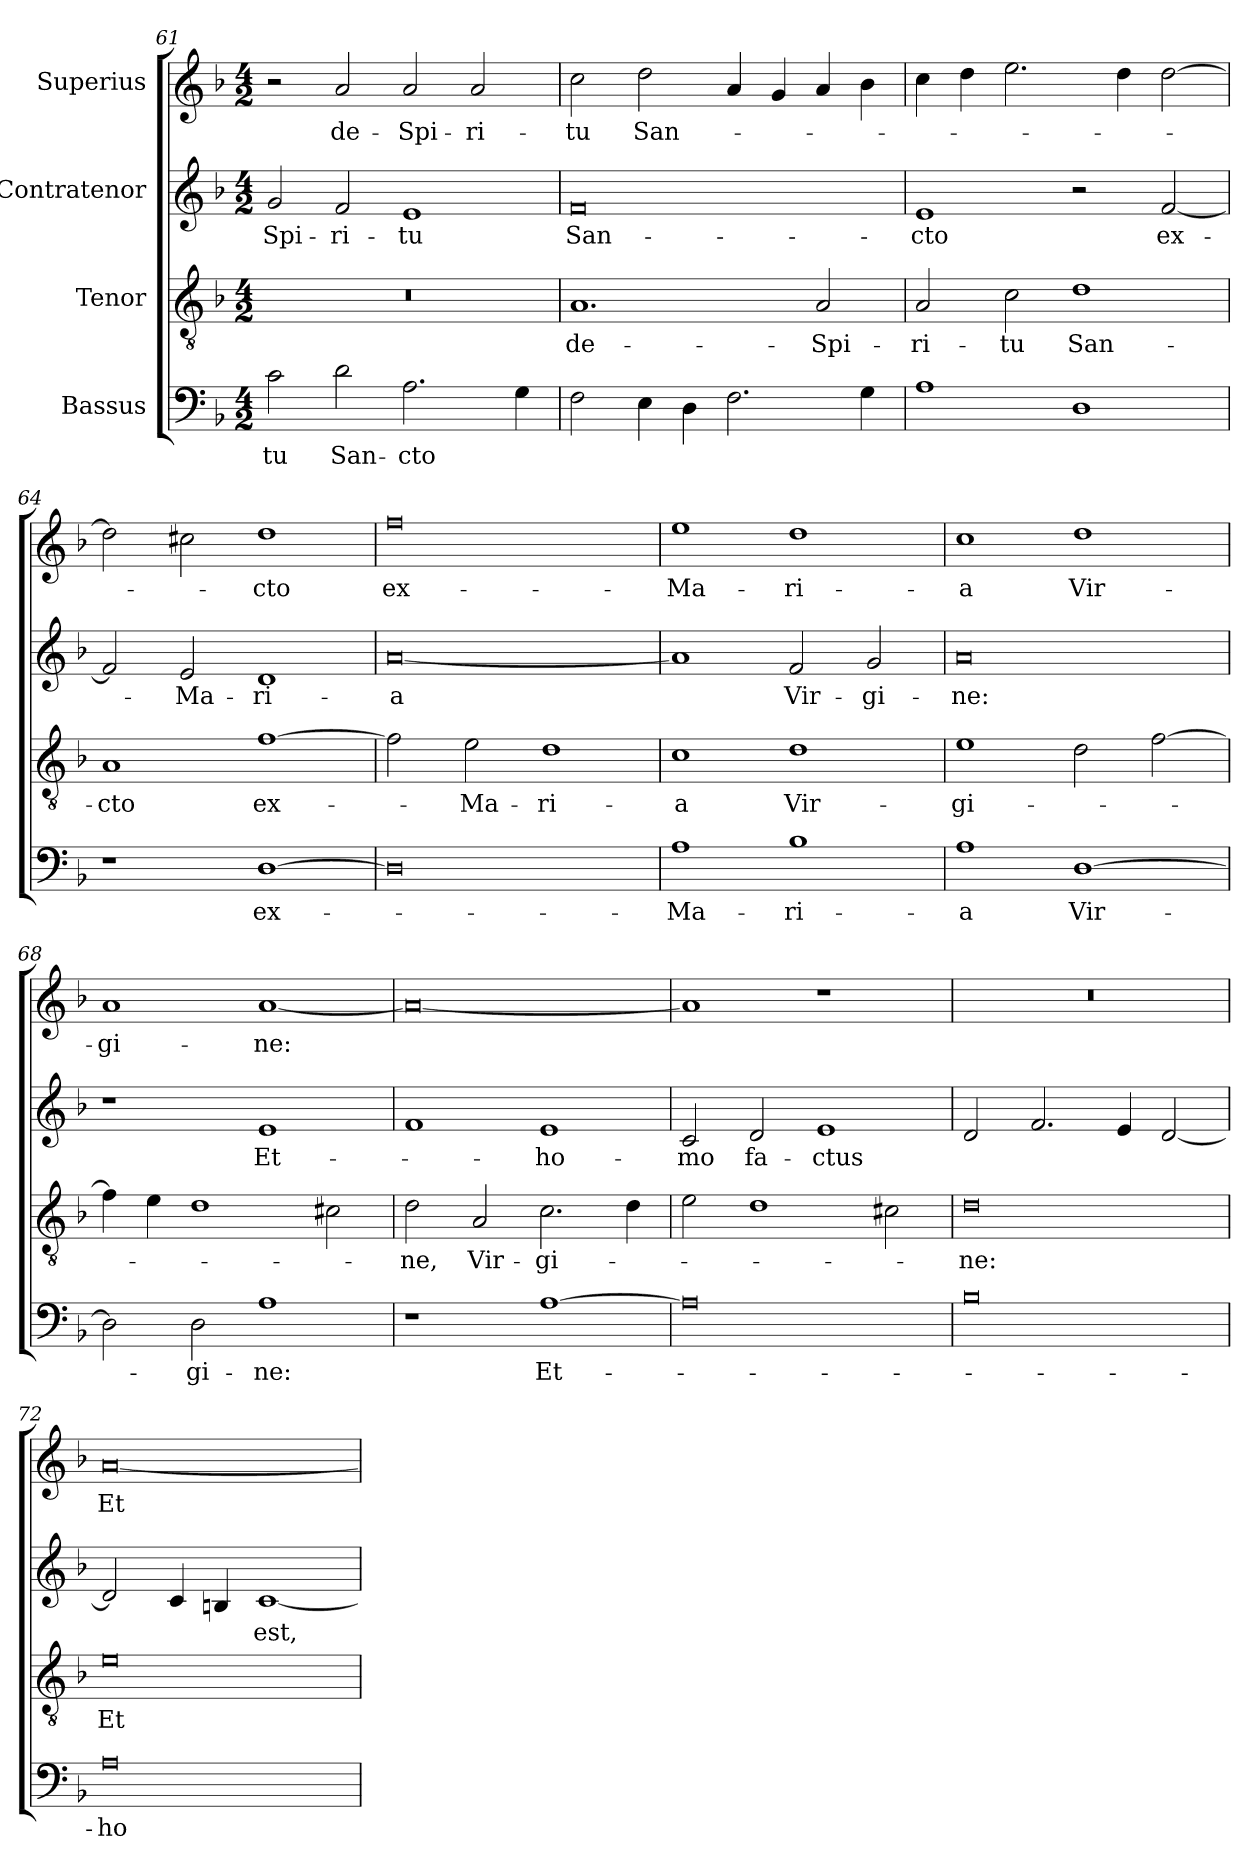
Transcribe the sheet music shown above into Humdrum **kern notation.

**kern	**text	**kern	**text	**kern	**text	**kern	**text
*part4	*part4	*part3	*part3	*part2	*part2	*part1	*part1
*staff4	*staff4	*staff3	*staff3	*staff2	*staff2	*staff1	*staff1
*I"Bassus	*	*I"Tenor	*	*I"Contratenor	*	*I"Superius	*
*clefF4	*	*clefGv2	*	*clefG2	*	*clefG2	*
*k[b-]	*	*k[b-]	*	*k[b-]	*	*k[b-]	*
*M4/2	*	*M4/2	*	*M4/2	*	*M4/2	*
=61	=61	=61	=61	=61	=61	=61	=61
2c\	-tu	0r	.	2g/	Spi-	2r	.
2d\	San-	.	.	2f/	-ri-	2a/	de-
2.A\	-cto	.	.	1e/	-tu	2a/	Spi-
.	.	.	.	.	.	2a/	-ri-
4G\	.	.	.	.	.	.	.
=62	=62	=62	=62	=62	=62	=62	=62
2F\	.	1.A/	de-	0f/	San-	2cc\	-tu
4E\	.	.	.	.	.	2dd\	San-
4D\	.	.	.	.	.	.	.
2.F\	.	.	.	.	.	4a/	.
.	.	.	.	.	.	4g/	.
.	.	2A/	Spi-	.	.	4a/	.
4G\	.	.	.	.	.	4b-\	.
=63	=63	=63	=63	=63	=63	=63	=63
1A\	.	2A/	-ri-	1e/	-cto	4cc\	.
.	.	.	.	.	.	4dd\	.
.	.	2c\	-tu	.	.	2.ee\	.
1D\	.	1d\	San-	2r	.	.	.
.	.	.	.	.	.	4dd\	.
.	.	.	.	[2f/	ex-	[2dd\	.
=64	=64	=64	=64	=64	=64	=64	=64
1r	.	1A/	-cto	2f/]	.	2dd\]	.
.	.	.	.	2e/	Ma-	2cc#X\	.
[1D\	ex-	[1f\	ex-	1d/	-ri-	1dd\	-cto
=65	=65	=65	=65	=65	=65	=65	=65
0D\]	.	2f\]	.	[0a/	-a	0ff\	ex-
.	.	2e\	Ma-	.	.	.	.
.	.	1d\	-ri-	.	.	.	.
=66	=66	=66	=66	=66	=66	=66	=66
1A\	Ma-	1c\	-a	1a/]	.	1ee\	Ma-
1B-\	-ri-	1d\	Vir-	2f/	Vir-	1dd\	-ri-
.	.	.	.	2g/	-gi-	.	.
=67	=67	=67	=67	=67	=67	=67	=67
1A\	-a	1e\	-gi-	0a/	-ne:	1cc\	-a
[1D\	Vir-	2d\	.	.	.	1dd\	Vir-
.	.	[2f\	.	.	.	.	.
=68	=68	=68	=68	=68	=68	=68	=68
2D\]	.	4f\]	.	1r	.	1a/	-gi-
.	.	4e\	.	.	.	.	.
2D\	-gi-	1d\	.	.	.	.	.
1A\	-ne:	.	.	1e/	Et-	[1a/	-ne:
.	.	2c#X\	.	.	.	.	.
=69	=69	=69	=69	=69	=69	=69	=69
1r	.	2d\	-ne,	1f/	.	0a/_	.
.	.	2A/	Vir-	.	.	.	.
[1A\	Et-	2.c\	-gi-	1e/	ho-	.	.
.	.	4d\	.	.	.	.	.
=70	=70	=70	=70	=70	=70	=70	=70
0A\]	.	2e\	.	2c/	-mo	1a/]	.
.	.	1d\	.	2d/	fa-	.	.
.	.	.	.	1e/	-ctus	1r	.
.	.	2c#X\	.	.	.	.	.
=71	=71	=71	=71	=71	=71	=71	=71
0B-\	.	0d\	-ne:	2d/	.	0r	.
.	.	.	.	2.f/	.	.	.
.	.	.	.	4e/	.	.	.
.	.	.	.	[2d/	.	.	.
=72	=72	=72	=72	=72	=72	=72	=72
0A\	ho-	0e\	Et-	2d/]	.	[0a/	Et-
.	.	.	.	4c/	.	.	.
.	.	.	.	4Bn/	.	.	.
.	.	.	.	[1c/	est,-	.	.
=	=	=	=	=	=	=	=
*-	*-	*-	*-	*-	*-	*-	*-
